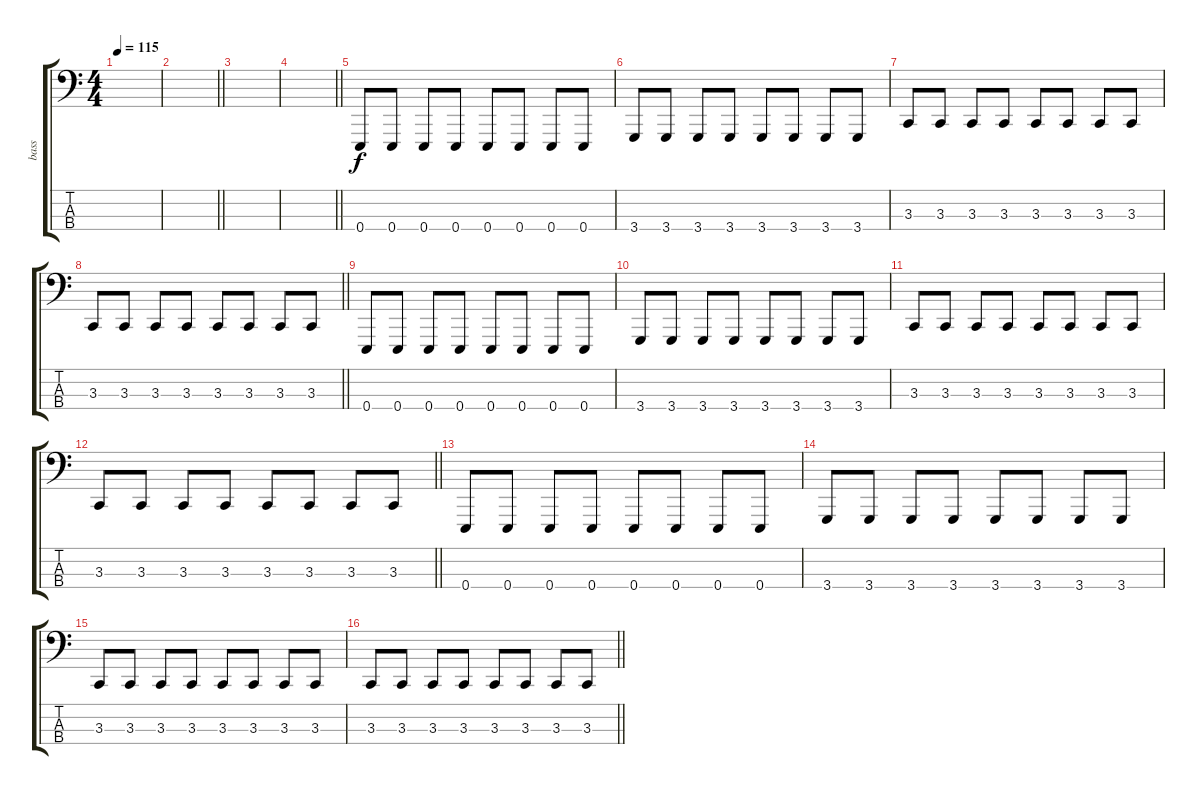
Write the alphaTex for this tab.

\track ("bass" "bass") {instrument lead2sawtooth}
\staff {score tabs}
\tuning (G2 D2 A1 E1) {hide}
\ts (4 4)
\tempo 115
\clef f4
\ks c
|
\barLineRight lightlight
|
|
\barLineRight lightlight
|
0.4.8{instrument electricbasspick} 0.4.8 0.4.8 0.4.8 0.4.8 0.4.8 0.4.8 0.4.8 |
3.4.8 3.4.8 3.4.8 3.4.8 3.4.8 3.4.8 3.4.8 3.4.8 |
3.3.8 3.3.8 3.3.8 3.3.8 3.3.8 3.3.8 3.3.8 3.3.8 |
\barLineRight lightlight
3.3.8 3.3.8 3.3.8 3.3.8 3.3.8 3.3.8 3.3.8 3.3.8 |
0.4.8 0.4.8 0.4.8 0.4.8 0.4.8 0.4.8 0.4.8 0.4.8 |
3.4.8 3.4.8 3.4.8 3.4.8 3.4.8 3.4.8 3.4.8 3.4.8 |
3.3.8 3.3.8 3.3.8 3.3.8 3.3.8 3.3.8 3.3.8 3.3.8 |
\barLineRight lightlight
3.3.8 3.3.8 3.3.8 3.3.8 3.3.8 3.3.8 3.3.8 3.3.8 |
0.4.8 0.4.8 0.4.8 0.4.8 0.4.8 0.4.8 0.4.8 0.4.8 |
3.4.8 3.4.8 3.4.8 3.4.8 3.4.8 3.4.8 3.4.8 3.4.8 |
3.3.8 3.3.8 3.3.8 3.3.8 3.3.8 3.3.8 3.3.8 3.3.8 |
\barLineRight lightlight
3.3.8 3.3.8 3.3.8 3.3.8 3.3.8 3.3.8 3.3.8 3.3.8
